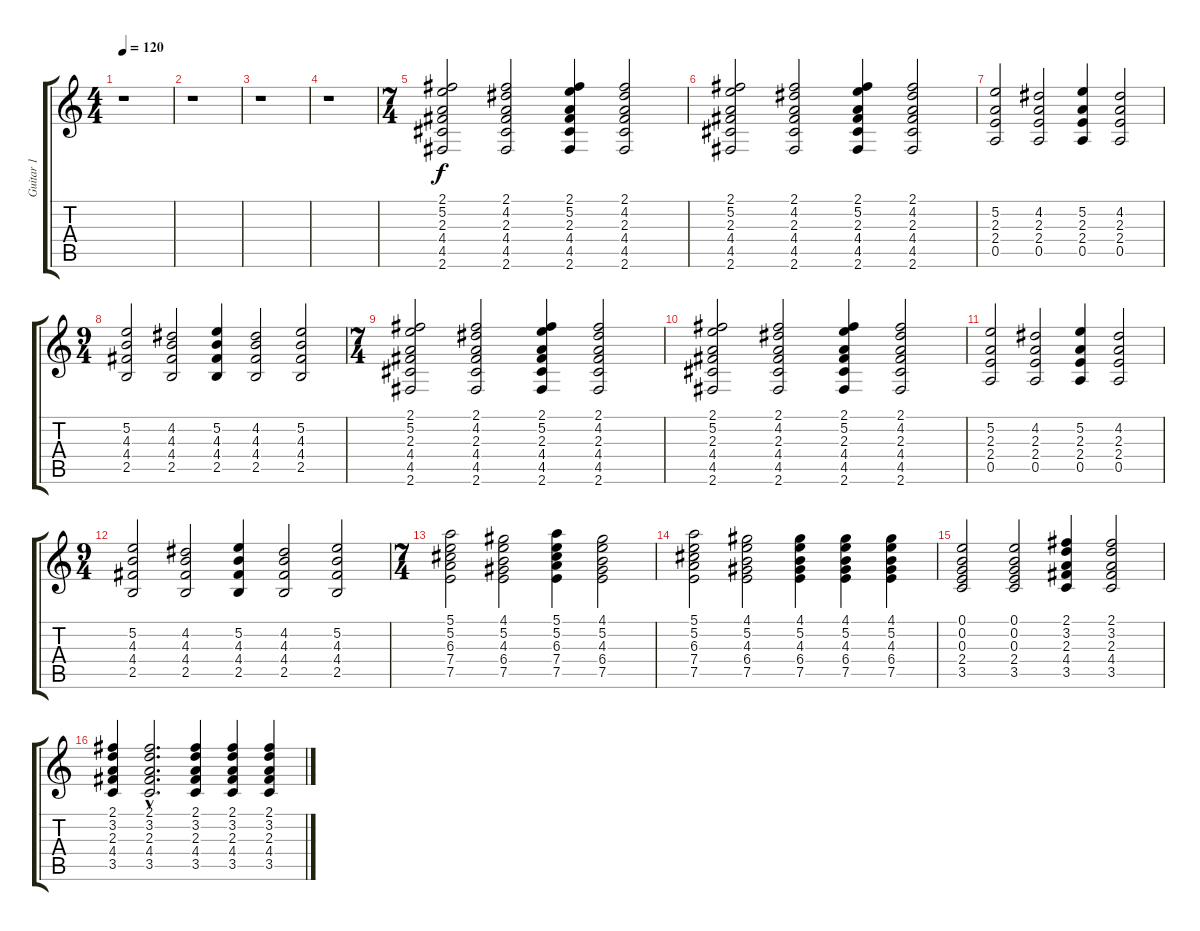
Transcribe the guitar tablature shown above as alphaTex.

\track ("Guitar 1" "Guitar 1") {instrument overdrivenguitar}
\staff {score tabs}
\tuning (E4 B3 G3 D3 A2 E2) {hide}
\ts (4 4)
\tempo 120
\clef g2
\ks c
r.1{dy f} |
r.1 |
r.1 |
r.1 |
\ts (7 4)
(2.1 5.2 2.3 4.4 4.5 2.6).2 (2.1 4.2 2.3 4.4 4.5 2.6).2 (2.1 5.2 2.3 4.4 4.5 2.6).4 (2.1 4.2 2.3 4.4 4.5 2.6).2 |
(2.1 5.2 2.3 4.4 4.5 2.6).2 (2.1 4.2 2.3 4.4 4.5 2.6).2 (2.1 5.2 2.3 4.4 4.5 2.6).4 (2.1 4.2 2.3 4.4 4.5 2.6).2 |
(5.2 2.3 2.4 0.5).2 (4.2 2.3 2.4 0.5).2 (5.2 2.3 2.4 0.5).4 (4.2 2.3 2.4 0.5).2 |
\ts (9 4)
(5.2 4.3 4.4 2.5).2 (4.2 4.3 4.4 2.5).2 (5.2 4.3 4.4 2.5).4 (4.2 4.3 4.4 2.5).2 (5.2 4.3 4.4 2.5).2 |
\ts (7 4)
(2.1 5.2 2.3 4.4 4.5 2.6).2 (2.1 4.2 2.3 4.4 4.5 2.6).2 (2.1 5.2 2.3 4.4 4.5 2.6).4 (2.1 4.2 2.3 4.4 4.5 2.6).2 |
(2.1 5.2 2.3 4.4 4.5 2.6).2 (2.1 4.2 2.3 4.4 4.5 2.6).2 (2.1 5.2 2.3 4.4 4.5 2.6).4 (2.1 4.2 2.3 4.4 4.5 2.6).2 |
(5.2 2.3 2.4 0.5).2 (4.2 2.3 2.4 0.5).2 (5.2 2.3 2.4 0.5).4 (4.2 2.3 2.4 0.5).2 |
\ts (9 4)
(5.2 4.3 4.4 2.5).2 (4.2 4.3 4.4 2.5).2 (5.2 4.3 4.4 2.5).4 (4.2 4.3 4.4 2.5).2 (5.2 4.3 4.4 2.5).2 |
\ts (7 4)
(5.1 5.2 6.3 7.4 7.5).2 (4.1 5.2 4.3 6.4 7.5).2 (5.1 5.2 6.3 7.4 7.5).4 (4.1 5.2 4.3 6.4 7.5).2 |
(5.1 5.2 6.3 7.4 7.5).2 (4.1 5.2 4.3 6.4 7.5).2 (4.1 5.2 4.3 6.4 7.5).4 (4.1 5.2 4.3 6.4 7.5).4 (4.1 5.2 4.3 6.4 7.5).4 |
(0.1 0.2 0.3 2.4 3.5).2 (0.1 0.2 0.3 2.4 3.5).2 (2.1 3.2 2.3 4.4 3.5).4 (2.1 3.2 2.3 4.4 3.5).2 |
(2.1 3.2 2.3 4.4 3.5).4 (2.1{hac} 3.2{hac} 2.3{hac} 4.4{hac} 3.5{hac}).2{d} (2.1 3.2 2.3 4.4 3.5).4 (2.1 3.2 2.3 4.4 3.5).4 (2.1 3.2 2.3 4.4 3.5).4
